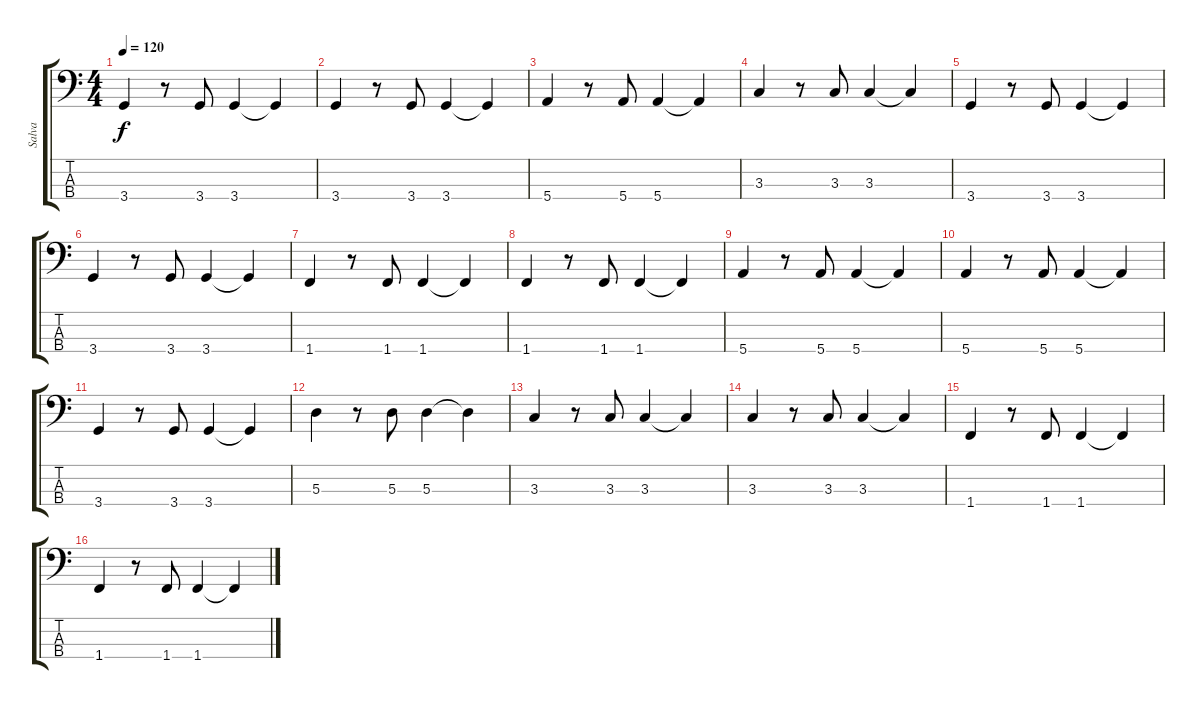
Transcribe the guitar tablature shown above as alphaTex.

\track ("Salva" "Salva") {instrument electricbassfinger}
\staff {score tabs}
\tuning (G2 D2 A1 E1) {hide}
\ts (4 4)
\tempo 120
\clef f4
\ks c
3.4.4{dy f} r.8 3.4.8 3.4.4 3.4{t}.4 |
3.4.4 r.8 3.4.8 3.4.4 3.4{t}.4 |
5.4.4 r.8 5.4.8 5.4.4 5.4{t}.4 |
3.3.4 r.8 3.3.8 3.3.4 3.3{t}.4 |
3.4.4 r.8 3.4.8 3.4.4 3.4{t}.4 |
3.4.4 r.8 3.4.8 3.4.4 3.4{t}.4 |
1.4.4 r.8 1.4.8 1.4.4 1.4{t}.4 |
1.4.4 r.8 1.4.8 1.4.4 1.4{t}.4 |
5.4.4 r.8 5.4.8 5.4.4 5.4{t}.4 |
5.4.4 r.8 5.4.8 5.4.4 5.4{t}.4 |
3.4.4 r.8 3.4.8 3.4.4 3.4{t}.4 |
5.3.4 r.8 5.3.8 5.3.4 5.3{t}.4 |
3.3.4 r.8 3.3.8 3.3.4 3.3{t}.4 |
3.3.4 r.8 3.3.8 3.3.4 3.3{t}.4 |
1.4.4 r.8 1.4.8 1.4.4 1.4{t}.4 |
1.4.4 r.8 1.4.8 1.4.4 1.4{t}.4
